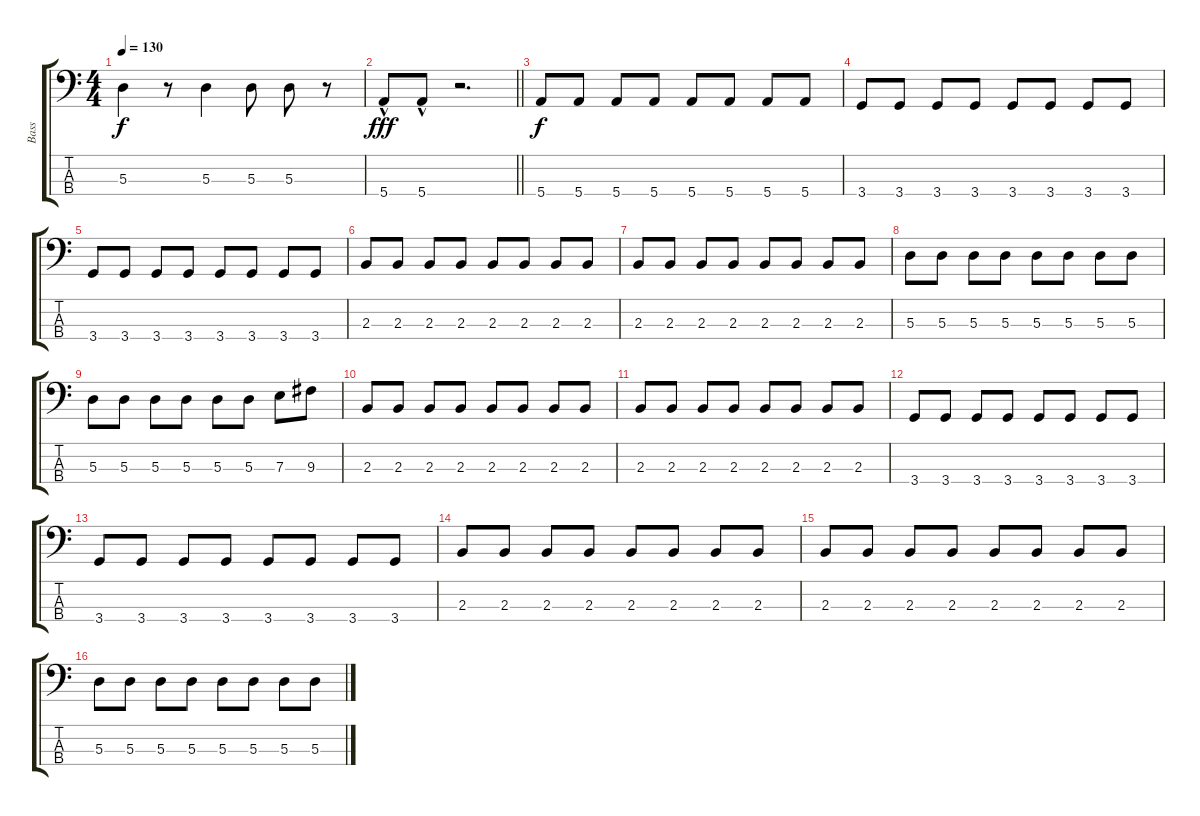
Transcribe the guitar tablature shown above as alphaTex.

\track ("Bass" "Bass") {instrument electricbassfinger}
\staff {score tabs}
\tuning (G2 D2 A1 E1) {hide}
\ts (4 4)
\tempo 130
\clef f4
\ks c
5.3.4{dy f} r.8 5.3.4 5.3.8 5.3.8 r.8 |
\barLineRight lightlight
5.4{hac}.8{dy fff} 5.4{hac}.8 r.2{d} |
5.4.8{dy f} 5.4.8 5.4.8 5.4.8 5.4.8 5.4.8 5.4.8 5.4.8 |
3.4.8 3.4.8 3.4.8 3.4.8 3.4.8 3.4.8 3.4.8 3.4.8 |
3.4.8 3.4.8 3.4.8 3.4.8 3.4.8 3.4.8 3.4.8 3.4.8 |
2.3.8 2.3.8 2.3.8 2.3.8 2.3.8 2.3.8 2.3.8 2.3.8 |
2.3.8 2.3.8 2.3.8 2.3.8 2.3.8 2.3.8 2.3.8 2.3.8 |
5.3.8 5.3.8 5.3.8 5.3.8 5.3.8 5.3.8 5.3.8 5.3.8 |
5.3.8 5.3.8 5.3.8 5.3.8 5.3.8 5.3.8 7.3.8 9.3.8 |
2.3.8 2.3.8 2.3.8 2.3.8 2.3.8 2.3.8 2.3.8 2.3.8 |
2.3.8 2.3.8 2.3.8 2.3.8 2.3.8 2.3.8 2.3.8 2.3.8 |
3.4.8 3.4.8 3.4.8 3.4.8 3.4.8 3.4.8 3.4.8 3.4.8 |
3.4.8 3.4.8 3.4.8 3.4.8 3.4.8 3.4.8 3.4.8 3.4.8 |
2.3.8 2.3.8 2.3.8 2.3.8 2.3.8 2.3.8 2.3.8 2.3.8 |
2.3.8 2.3.8 2.3.8 2.3.8 2.3.8 2.3.8 2.3.8 2.3.8 |
5.3.8 5.3.8 5.3.8 5.3.8 5.3.8 5.3.8 5.3.8 5.3.8
